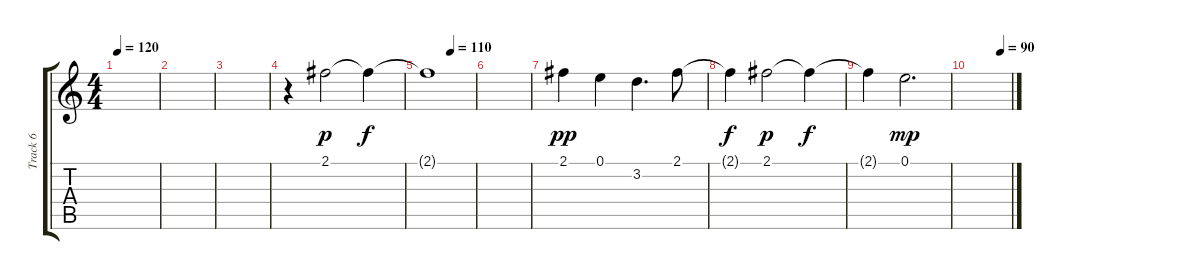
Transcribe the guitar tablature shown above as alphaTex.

\track ("Track 6" "Track 6") {instrument distortionguitar}
\staff {score tabs}
\tuning (E4 B3 G3 D3 A2 E2) {hide}
\ts (4 4)
\tempo 120
\clef g2
\ks c
|
|
|
r.4{volume 1 balance 16 instrument acousticguitarsteel} 2.1.2{dy p} 2.1{t}.4{dy f} |
\tempo (110 0.5)
2.1{t}.1 |
|
2.1.4{dy pp volume 1 balance 15 instrument acousticguitarsteel} 0.1.4 3.2.4{d} 2.1.8 |
2.1{t}.4{dy f} 2.1.2{dy p} 2.1{t}.4{dy f} |
2.1{t}.4 0.1.2{d dy mp} |
\tempo (90 0.75)
